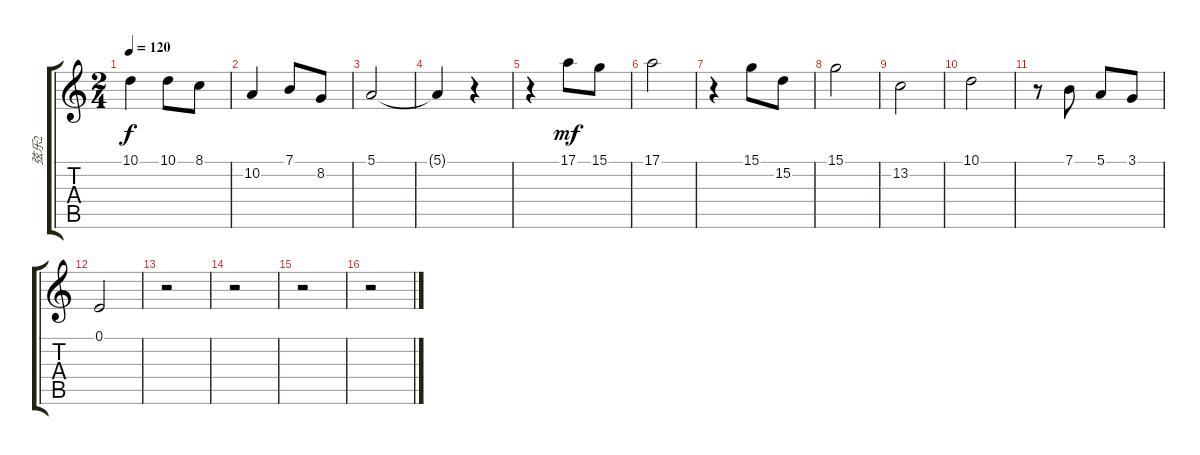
\track ("弦乐2" "弦乐2") {instrument sopranosax}
\staff {score tabs}
\tuning (E4 B3 G3 D3 A2 E2) {hide}
\ts (2 4)
\tempo 120
\clef g2
\ks c
10.1{t}.4{dy f} 10.1.8 8.1.8 |
10.2.4 7.1.8 8.2.8 |
5.1.2 |
5.1{t}.4 r.4 |
r.4 17.1.8{dy mf} 15.1.8 |
17.1.2 |
r.4 15.1.8 15.2.8 |
15.1.2 |
13.2.2 |
10.1.2 |
r.8 7.1.8 5.1.8 3.1.8 |
0.1.2 |
r.2 |
r.2 |
r.2 |
r.2
